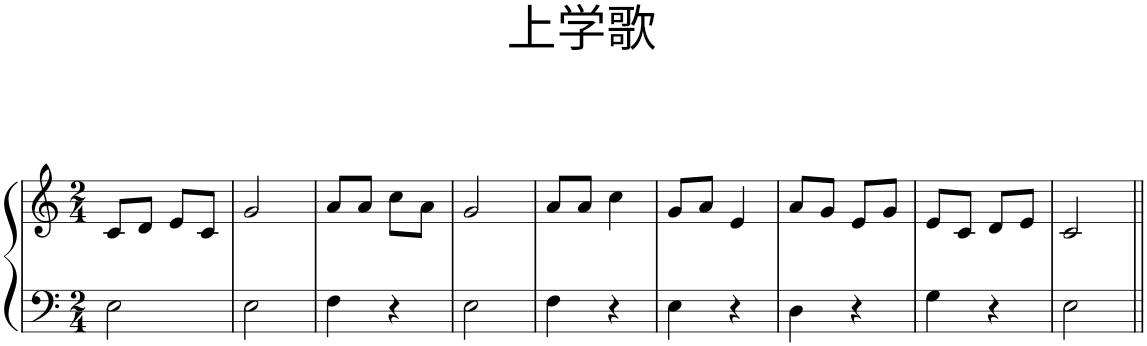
**kern	**kern
*part1	*part1
*staff2	*staff1
*I"钢琴	*
*clefF4	*clefG2
*k[]	*k[]
*M2/4	*M2/4
=1	=1
2E\	8c/L
.	8d/J
.	8e/L
.	8c/J
=2	=2
2E\	2g/
=3	=3
4F\	8a/L
.	8a/J
4r	8cc\L
.	8a\J
=4	=4
2E\	2g/
=5	=5
4F\	8a/L
.	8a/J
4r	4cc\
=6	=6
4E\	8g/L
.	8a/J
4r	4e/
=7	=7
4D\	8a/L
.	8g/J
4r	8e/L
.	8g/J
=8	=8
4G\	8e/L
.	8c/J
4r	8d/L
.	8e/J
=9	=9
2E\	2c/
=||	=||
*-	*-
